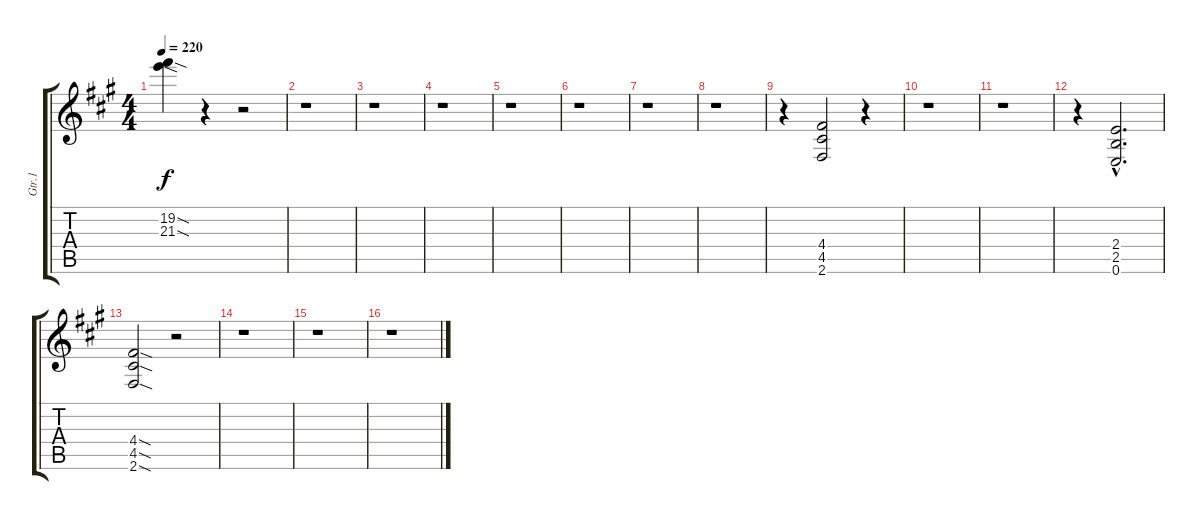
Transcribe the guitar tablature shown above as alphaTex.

\track ("Gtr.1" "Gtr.1") {instrument distortionguitar}
\staff {score tabs}
\tuning (E4 B3 G3 D3 A2 E2) {hide}
\ts (4 4)
\tempo 220
\clef g2
\ks a
(19.2{sod} 21.3{sod}).4{dy f} r.4 r.2 |
r.1 |
r.1 |
r.1 |
r.1 |
r.1 |
r.1 |
r.1 |
r.4 (4.4 4.5 2.6).2 r.4 |
r.1 |
r.1 |
r.4 (2.4{hac} 2.5{hac} 0.6{hac}).2{d} |
(4.4{sod} 4.5{sod} 2.6{sod}).2 r.2 |
r.1 |
r.1 |
r.1
